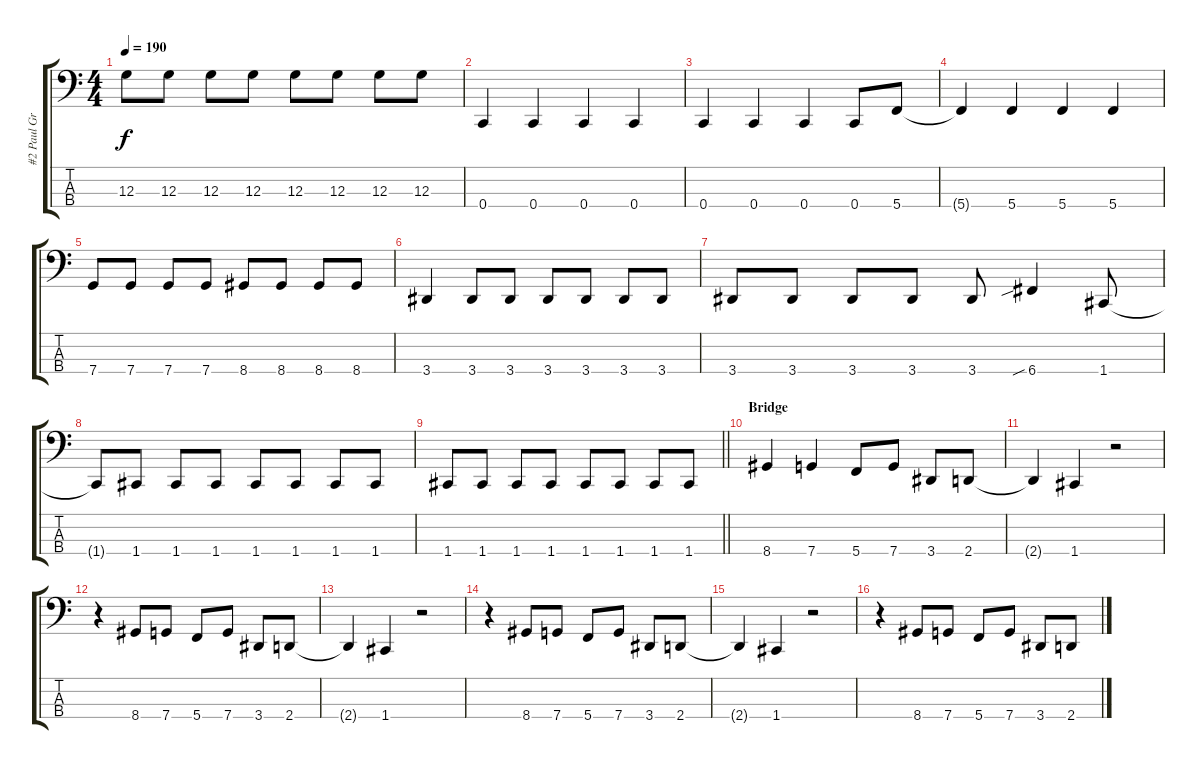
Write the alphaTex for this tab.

\track ("#2 Paul Gray" "#2 Paul Gr") {instrument electricbasspick}
\staff {score tabs}
\tuning (F2 C2 G1 C1) {hide}
\ts (4 4)
\tempo 190
\clef f4
\ks c
12.3.8{dy f} 12.3.8 12.3.8 12.3.8 12.3.8 12.3.8 12.3.8 12.3.8 |
0.4.4 0.4.4 0.4.4 0.4.4 |
0.4.4 0.4.4 0.4.4 0.4.8 5.4.8 |
5.4{t}.4 5.4.4 5.4.4 5.4.4 |
7.4.8 7.4.8 7.4.8 7.4.8 8.4.8 8.4.8 8.4.8 8.4.8 |
3.4.4 3.4.8 3.4.8 3.4.8 3.4.8 3.4.8 3.4.8 |
3.4.8 3.4.8 3.4.8 3.4.8 3.4.8 6.4{sib}.4 1.4.8 |
1.4{t}.8 1.4.8 1.4.8 1.4.8 1.4.8 1.4.8 1.4.8 1.4.8 |
\barLineRight lightlight
1.4.8 1.4.8 1.4.8 1.4.8 1.4.8 1.4.8 1.4.8 1.4.8 |
\section ("" "Bridge")
8.4.4 7.4.4 5.4.8 7.4.8 3.4.8 2.4.8 |
2.4{t}.4 1.4.4 r.2 |
r.4 8.4.8 7.4.8 5.4.8 7.4.8 3.4.8 2.4.8 |
2.4{t}.4 1.4.4 r.2 |
r.4 8.4.8 7.4.8 5.4.8 7.4.8 3.4.8 2.4.8 |
2.4{t}.4 1.4.4 r.2 |
r.4 8.4.8 7.4.8 5.4.8 7.4.8 3.4.8 2.4.8
